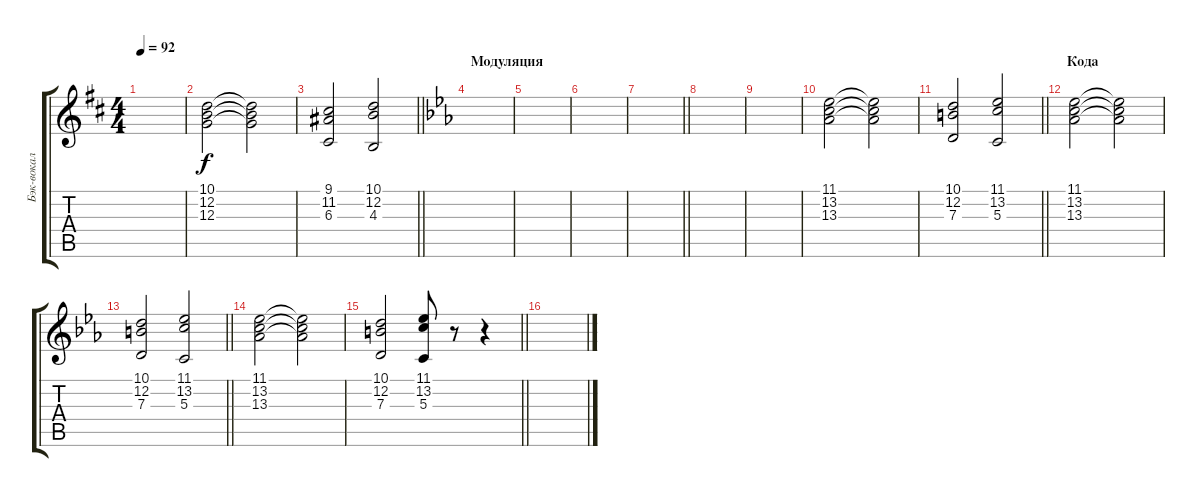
\track ("Бэк-вокал" "Бэк-вокал") {instrument pad4choir}
\staff {score tabs}
\tuning (E4 B3 G3 D3 A2 E2) {hide}
\ts (4 4)
\tempo 92
\clef g2
\ks bminor
|
(10.1 12.2 12.3).2 (10.1{t} 12.2{t} 12.3{t}).2 |
\barLineRight lightlight
(9.1 11.2 6.3).2 (10.1 12.2 4.3).2 |
\section ("" "Модуляция")
\ks cminor
|
|
|
\barLineRight lightlight
|
|
|
(11.1 13.2 13.3).2 (11.1{t} 13.2{t} 13.3{t}).2 |
\barLineRight lightlight
(10.1 12.2 7.3).2 (11.1 13.2 5.3).2 |
\section ("" "Кода")
(11.1 13.2 13.3).2 (11.1{t} 13.2{t} 13.3{t}).2 |
\barLineRight lightlight
(10.1 12.2 7.3).2 (11.1 13.2 5.3).2 |
(11.1 13.2 13.3).2 (11.1{t} 13.2{t} 13.3{t}).2 |
\barLineRight lightlight
(10.1 12.2 7.3).2 (11.1 13.2 5.3).8 r.8 r.4 |
\section ("" "")
